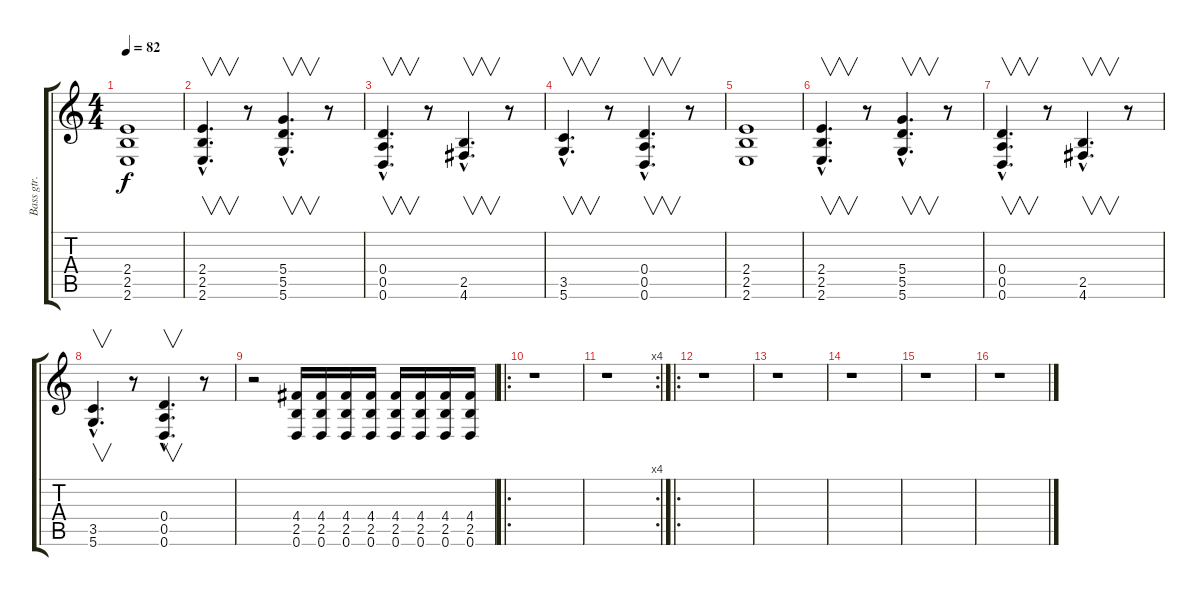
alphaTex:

\track ("Bass gtr. arr. for gtr." "Bass gtr. ") {instrument electricguitarclean}
\staff {score tabs}
\tuning (E4 B3 G3 D3 A2 D2) {hide}
\ts (4 4)
\tempo 82
\clef g2
\ks c
(2.4 2.5 2.6).1{dy f} |
(2.4{hac} 2.5{hac} 2.6{hac}).4{v d} r.8 (5.4{hac} 5.5{hac} 5.6{hac}).4{v d} r.8 |
(0.4{hac} 0.5{hac} 0.6{hac}).4{v d} r.8 (2.5{hac} 4.6{hac}).4{v d} r.8 |
(3.5{hac} 5.6{hac}).4{v d} r.8 (0.4{hac} 0.5{hac} 0.6{hac}).4{v d} r.8 |
(2.4 2.5 2.6).1 |
(2.4{hac} 2.5{hac} 2.6{hac}).4{v d} r.8 (5.4{hac} 5.5{hac} 5.6{hac}).4{v d} r.8 |
(0.4{hac} 0.5{hac} 0.6{hac}).4{v d} r.8 (2.5{hac} 4.6{hac}).4{v d} r.8 |
(3.5{hac} 5.6{hac}).4{v d} r.8 (0.4{hac} 0.5{hac} 0.6{hac}).4{v d} r.8 |
r.2 (4.4 2.5 0.6).16 (4.4 2.5 0.6).16 (4.4 2.5 0.6).16 (4.4 2.5 0.6).16 (4.4 2.5 0.6).16 (4.4 2.5 0.6).16 (4.4 2.5 0.6).16 (4.4 2.5 0.6).16 |
\ro
r.1 |
\rc 4
r.1 |
\ro
r.1 |
r.1 |
r.1 |
r.1 |
r.1
